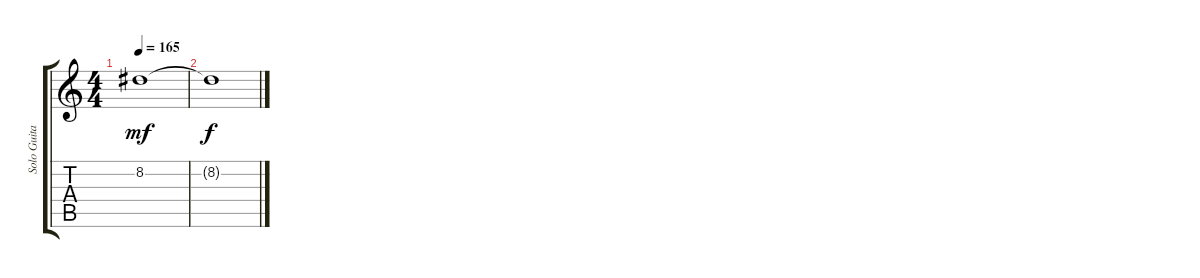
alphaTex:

\track ("Solo Guitar" "Solo Guita") {instrument distortionguitar}
\staff {score tabs}
\tuning (C4 G3 Eb3 Bb2 F2 C2) {hide}
\ts (4 4)
\tempo 165
\clef g2
\ks c
8.2.1{dy mf balance 15} |
8.2{t}.1{dy f}
